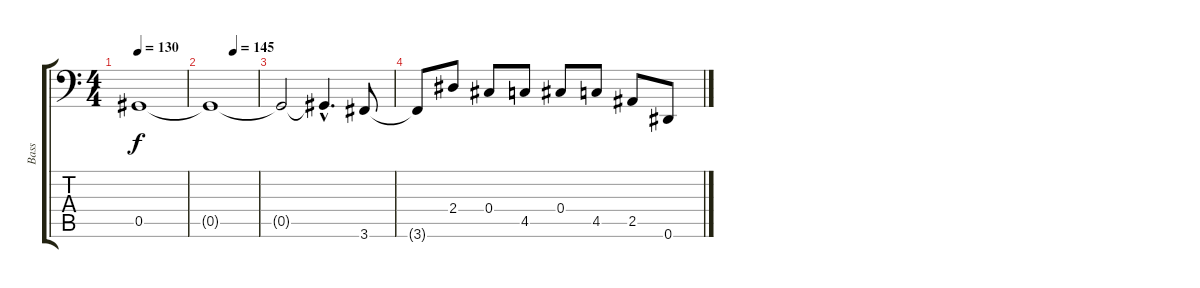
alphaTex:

\track ("Bass" "Bass") {instrument electricbasspick}
\staff {score tabs}
\tuning (Eb3 Bb2 Gb2 Db2 Ab1 Eb1) {hide}
\ts (4 4)
\tempo 130
\clef f4
\ks c
0.5{t}.1{dy f} |
\tempo (145 0.5)
0.5{t}.1 |
0.5{t}.2 0.5{hac t}.4{d} 3.6.8 |
3.6{t}.8 2.4.8 0.4.8 4.5.8 0.4.8 4.5.8 2.5.8 0.6.8
